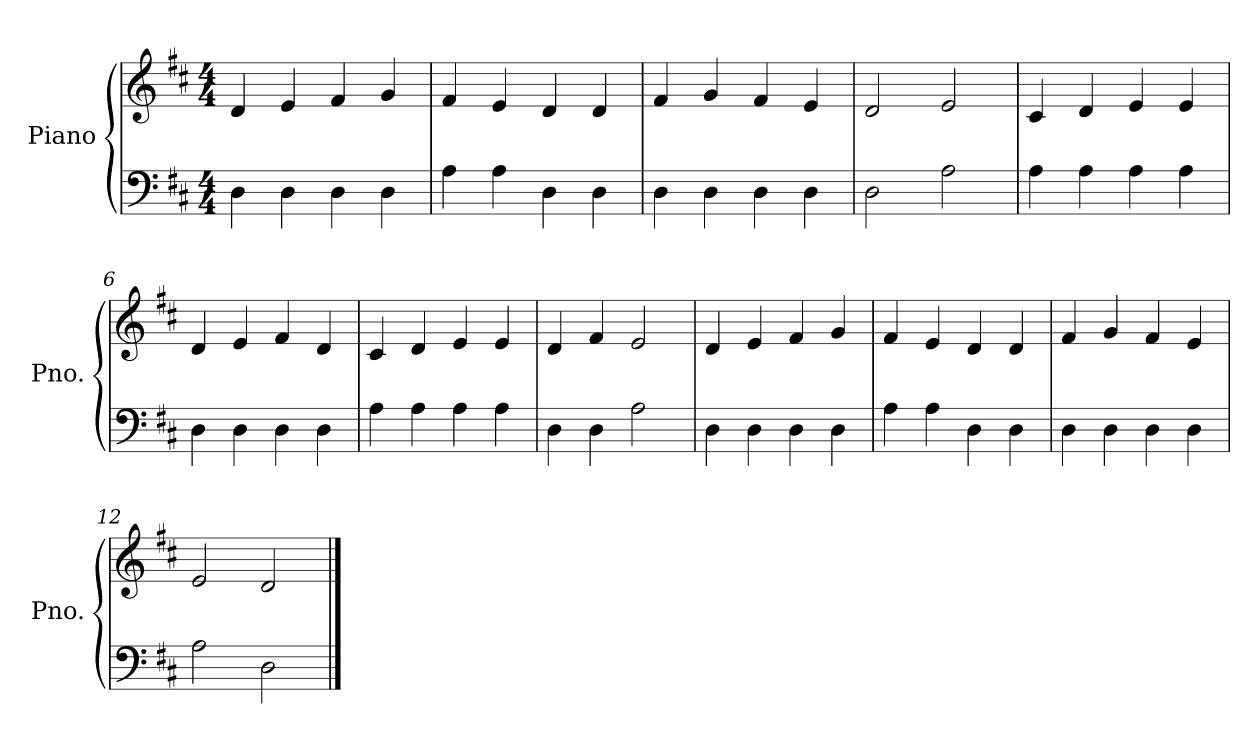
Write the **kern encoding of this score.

**kern	**kern
*part1	*part1
*staff2	*staff1
*I"Piano	*
*I'Pno.	*
*clefF4	*clefG2
*k[f#c#]	*k[f#c#]
*M4/4	*M4/4
=1	=1
4D\	4d/
4D\	4e/
4D\	4f#/
4D\	4g/
=2	=2
4A\	4f#/
4A\	4e/
4D\	4d/
4D\	4d/
=3	=3
4D\	4f#/
4D\	4g/
4D\	4f#/
4D\	4e/
=4	=4
2D\	2d/
2A\	2e/
=5	=5
4A\	4c#/
4A\	4d/
4A\	4e/
4A\	4e/
=6	=6
4D\	4d/
4D\	4e/
4D\	4f#/
4D\	4d/
=7	=7
4A\	4c#/
4A\	4d/
4A\	4e/
4A\	4e/
=8	=8
4D\	4d/
4D\	4f#/
2A\	2e/
=9	=9
4D\	4d/
4D\	4e/
4D\	4f#/
4D\	4g/
=10	=10
4A\	4f#/
4A\	4e/
4D\	4d/
4D\	4d/
!!LO:LB:g=z
=11	=11
4D\	4f#/
4D\	4g/
4D\	4f#/
4D\	4e/
=12	=12
2A\	2e/
2D\	2d/
==	==
*-	*-
